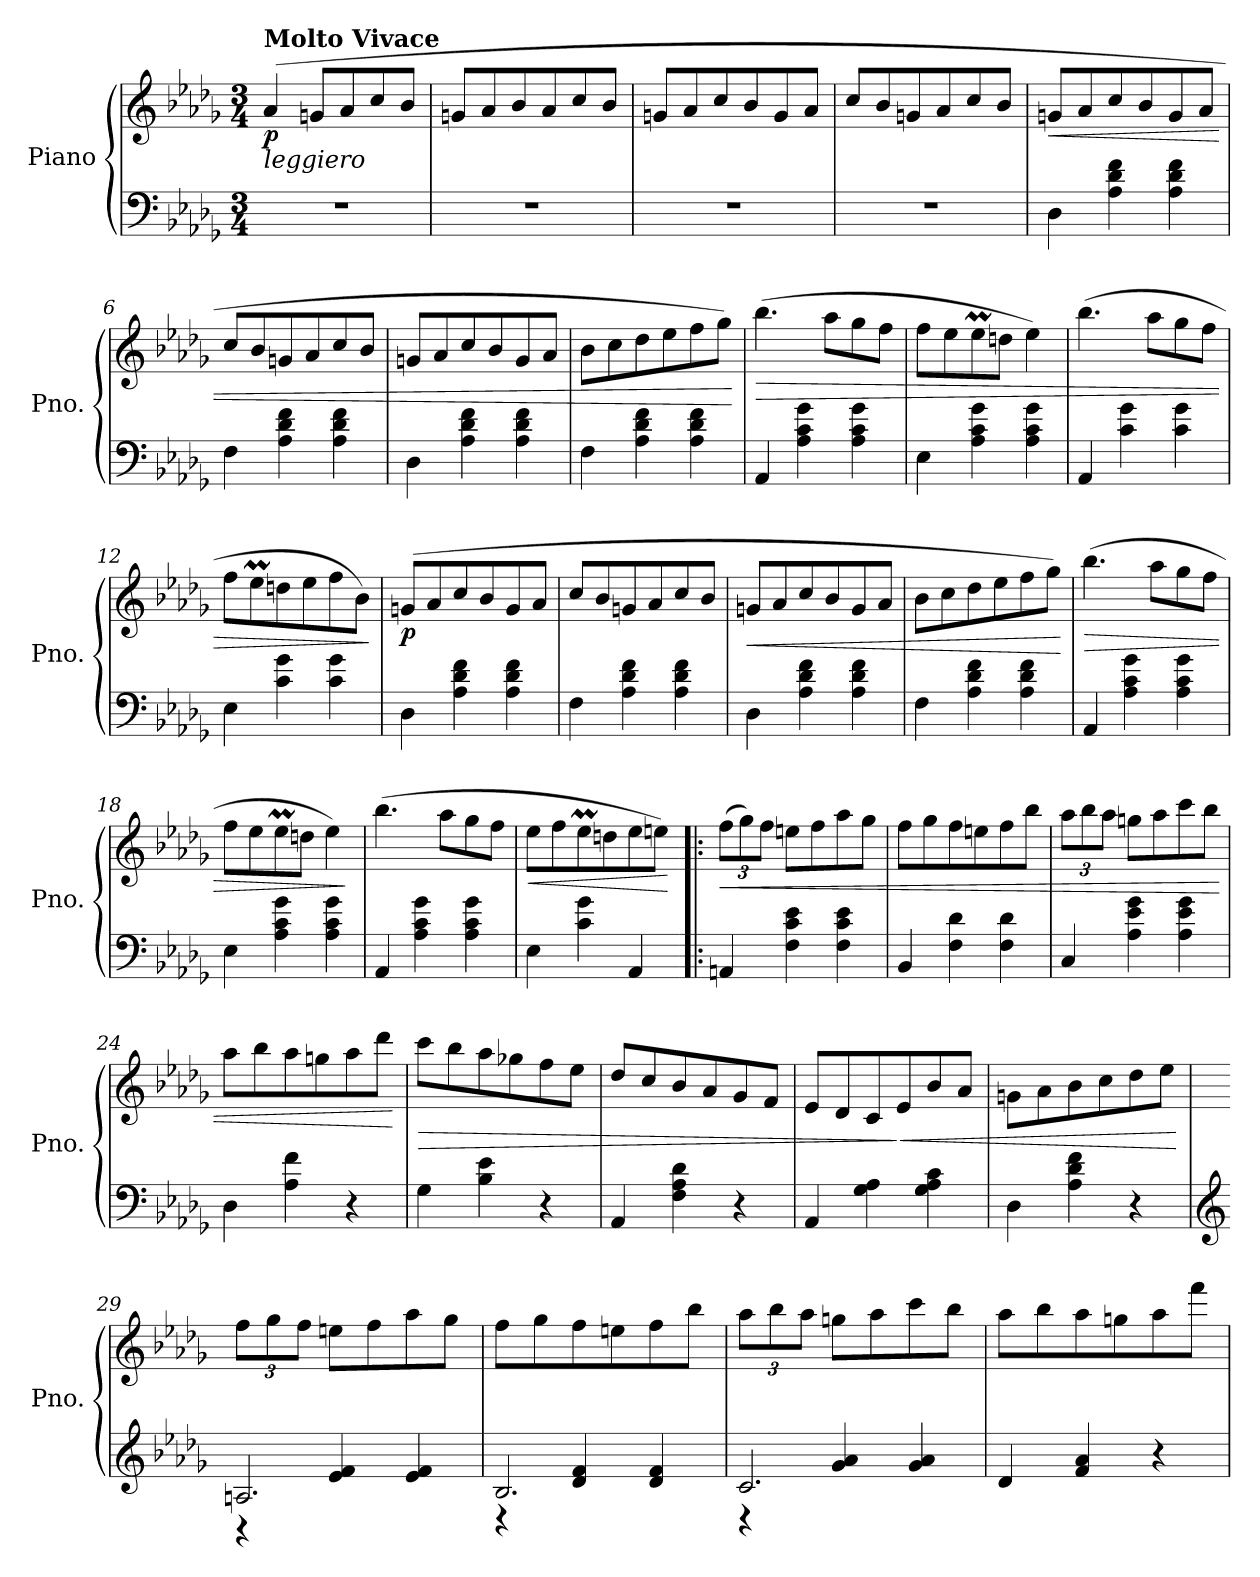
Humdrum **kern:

**kern	**kern	**dynam
*part1	*part1	*part1
*staff2	*staff1	*staff1/2
*I"Piano	*	*
*I'Pno.	*	*
*clefF4	*clefG2	*
*k[b-e-a-d-g-]	*k[b-e-a-d-g-]	*
*M3/4	*M3/4	*
*MM252	*MM252	*
=1	=1	=1
!	!LO:TX:a:B:t=Molto Vivace	!
!	!LO:TX:b:i:t=leggiero	!
!	!	!LO:DY:b
2.r	(4a-/	p
.	8gn/L	.
.	8a-/	.
.	8cc/	.
.	8b-/J	.
=2	=2	=2
2.r	8gn/L	.
.	8a-/	.
.	8b-/	.
.	8a-/	.
.	8cc/	.
.	8b-/J	.
=3	=3	=3
2.r	8gn/L	.
.	8a-/	.
.	8cc/	.
.	8b-/	.
.	8g/	.
.	8a-/J	.
=4	=4	=4
2.r	8cc/L	.
.	8b-/	.
.	8gn/	.
.	8a-/	.
.	8cc/	.
.	8b-/J	.
=5	=5	=5
!	!	!LO:HP:b
4D-\	8gn/L	<
.	8a-/	.
4A-\ 4d-\ 4f\	8cc/	.
.	8b-/	.
4A-\ 4d-\ 4f\	8g/	.
.	8a-/J	.
=6	=6	=6
4F\	8cc/L	.
.	8b-/	.
4A-\ 4d-\ 4f\	8gn/	.
.	8a-/	.
4A-\ 4d-\ 4f\	8cc/	.
.	8b-/J	.
!!LO:LB:g=z
=7	=7	=7
4D-\	8gn/L	.
.	8a-/	.
4A-\ 4d-\ 4f\	8cc/	.
.	8b-/	.
4A-\ 4d-\ 4f\	8g/	.
.	8a-/J	.
=8	=8	=8
4F\	8b-\L	.
.	8cc\	.
4A-\ 4d-\ 4f\	8dd-\	.
.	8ee-\	.
4A-\ 4d-\ 4f\	8ff\	.
.	8gg-\J)	.
.	.	[
=9	=9	=9
!	!	!LO:HP:b
4AA-/	(4.bb-\	>
4A-\ 4c\ 4g-\	.	.
.	8aa-\L	.
4A-\ 4c\ 4g-\	8gg-\	.
.	8ff\J	.
=10	=10	=10
4E-\	8ff\L	.
.	8ee-\	.
4A-\ 4c\ 4g-\	8ee-M\	.
.	8ddn\J	.
4A-\ 4c\ 4g-\	4ee-\)	.
=11	=11	=11
4AA-/	(4.bb-\	.
4c\ 4g-\	.	.
.	8aa-\L	.
4c\ 4g-\	8gg-\	.
.	8ff\J	.
=12	=12	=12
4E-\	8ff\L	.
.	8ee-M\	.
4c\ 4g-\	8ddn\	.
.	8ee-\	.
4c\ 4g-\	8ff\	.
.	8b-\J)	.
.	.	]
=13	=13	=13
!	!	!LO:DY:b
4D-\	(8gn/L	p
.	8a-/	.
4A-\ 4d-\ 4f\	8cc/	.
.	8b-/	.
4A-\ 4d-\ 4f\	8g/	.
.	8a-/J	.
!!LO:LB:g=z
=14	=14	=14
4F\	8cc/L	.
.	8b-/	.
4A-\ 4d-\ 4f\	8gn/	.
.	8a-/	.
4A-\ 4d-\ 4f\	8cc/	.
.	8b-/J	.
=15	=15	=15
!	!	!LO:HP:b
4D-\	8gn/L	<
.	8a-/	.
4A-\ 4d-\ 4f\	8cc/	.
.	8b-/	.
4A-\ 4d-\ 4f\	8g/	.
.	8a-/J	.
=16	=16	=16
4F\	8b-\L	.
.	8cc\	.
4A-\ 4d-\ 4f\	8dd-\	.
.	8ee-\	.
4A-\ 4d-\ 4f\	8ff\	.
.	8gg-\J)	.
.	.	[
=17	=17	=17
!	!	!LO:HP:b
4AA-/	(4.bb-\	>
4A-\ 4c\ 4g-\	.	.
.	8aa-\L	.
4A-\ 4c\ 4g-\	8gg-\	.
.	8ff\J	.
=18	=18	=18
4E-\	8ff\L	.
.	8ee-\	.
4A-\ 4c\ 4g-\	8ee-M\	.
.	8ddn\J	.
4A-\ 4c\ 4g-\	4ee-\)	.
.	.	]
=19	=19	=19
4AA-/	(4.bb-\	.
4A-\ 4c\ 4g-\	.	.
.	8aa-\L	.
4A-\ 4c\ 4g-\	8gg-\	.
.	8ff\J	.
=20	=20	=20
!	!	!LO:HP:b
4E-\	8ee-\L	<
.	8ff\	.
4c\ 4g-\	8ee-M\	.
.	8ddn\	.
4AA-/	8ee-\	.
.	8een\J)	.
.	.	[
!!LO:LB:g=z
=21!|:	=21!|:	=21!|:
!	!	!LO:HP:b
4AAn/	(12ff\L	<
.	12gg-\)	.
.	12ff\J	.
4F\ 4c\ 4e-\	8een\L	.
.	8ff\	.
4F\ 4c\ 4e-\	8aa-\	.
.	8gg-\J	.
=22	=22	=22
4BB-/	8ff\L	.
.	8gg-\	.
4F\ 4d-\	8ff\	.
.	8een\	.
4F\ 4d-\	8ff\	.
.	8bb-\J	.
=23	=23	=23
4C/	12aa-\L	.
.	12bb-\	.
.	12aa-\J	.
4A-\ 4e-\ 4g-\	8ggn\L	.
.	8aa-\	.
4A-\ 4e-\ 4g-\	8ccc\	.
.	8bb-\J	.
=24	=24	=24
4D-\	8aa-\L	.
.	8bb-\	.
4A-\ 4f\	8aa-\	.
.	8ggn\	.
4r	8aa-\	.
.	8ddd-\J	.
.	.	[
=25	=25	=25
!	!	!LO:HP:b
4G-\	8ccc\L	>
.	8bb-\	.
4B-\ 4e-\	8aa-\	.
.	8gg-X\	.
4r	8ff\	.
.	8ee-\J	.
!!LO:LB:g=z
=26	=26	=26
4AA-/	8dd-/L	.
.	8cc/	.
4F\ 4A-\ 4d-\	8b-/	.
.	8a-/	.
4r	8g-/	.
.	8f/J	.
=27	=27	=27
4AA-/	8e-/L	.
.	8d-/	.
4G-\ 4A-\	8c/	.
!	!	!LO:HP:n=1:b
.	8e-/	] <
4G-\ 4A-\ 4c\	8b-/	.
.	8a-/J	.
=28	=28	=28
4D-\	8gn\L	.
.	8a-\	.
4A-\ 4d-\ 4f\	8b-\	.
.	8cc\	.
4r	8dd-\	.
.	8ee-\J	.
.	.	[
=29	=29	=29
*clefG2	*	*
*^	*	*
2.An/	4r	12ff\L	.
.	.	12gg-\	.
.	.	12ff\J	.
.	4e-/ 4f/	8een\L	.
.	.	8ff\	.
.	4e-/ 4f/	8aa-\	.
.	.	8gg-\J	.
=30	=30	=30	=30
2.B-/	4r	8ff\L	.
.	.	8gg-\	.
.	4d-/ 4f/	8ff\	.
.	.	8een\	.
.	4d-/ 4f/	8ff\	.
.	.	8bb-\J	.
=31	=31	=31	=31
2.c/	4r	12aa-\L	.
.	.	12bb-\	.
.	.	12aa-\J	.
.	4g-/ 4a-/	8ggn\L	.
.	.	8aa-\	.
.	4g-/ 4a-/	8ccc\	.
.	.	8bb-\J	.
*v	*v	*	*
!!LO:PB:g=z
=32	=32	=32
4d-/	8aa-\L	.
.	8bb-\	.
4f/ 4a-/	8aa-\	.
.	8ggn\	.
4r	8aa-\	.
.	8fff\J	.
=	=	=
*-	*-	*-
